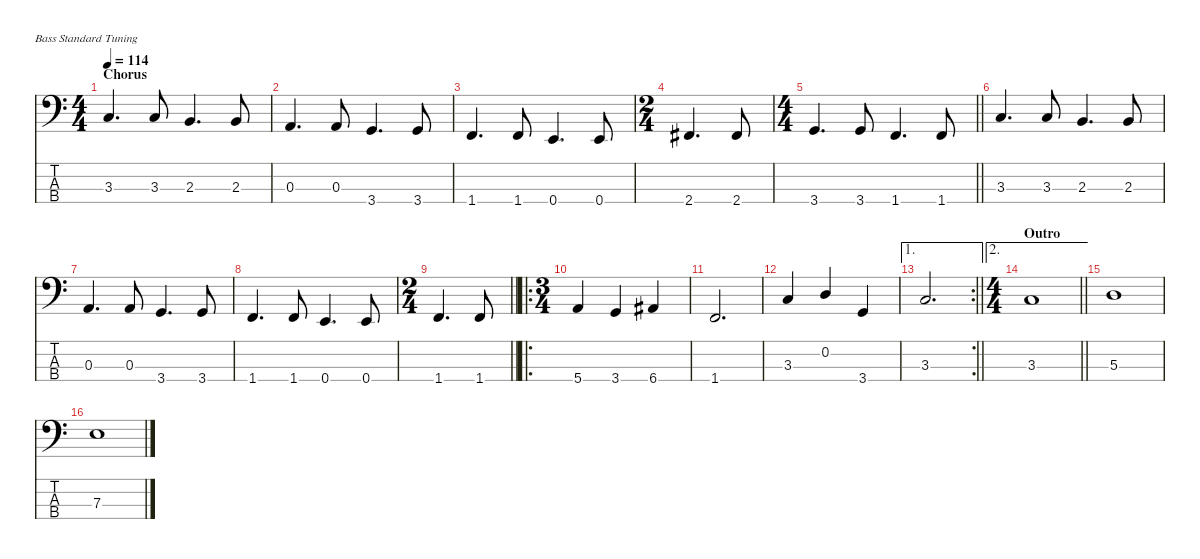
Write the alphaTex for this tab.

\defaultSystemsLayout 4
\hideDynamics
\bracketExtendMode nobrackets
\singleTrackTrackNamePolicy hidden
\multiTrackTrackNamePolicy hidden
\firstSystemTrackNameMode fullname
\firstSystemTrackNameOrientation horizontal
\otherSystemsTrackNameOrientation horizontal
\track ("Bass" "el.bs.") {defaultSystemsLayout 8 instrument electricbassfinger}
\staff {score tabs}
\tuning (G2 D2 A1 E1)
\ts (4 4)
\section ("" "Chorus")
\tempo 114
\clef f4
\ks c
3.3.4{d dy f beam Up} 3.3.8{beam Up} 2.3.4{d beam Up} 2.3.8{beam Up} |
0.3.4{d beam Up} 0.3.8{beam Up} 3.4.4{d beam Up} 3.4.8{beam Up} |
1.4.4{d beam Up} 1.4.8{beam Up} 0.4.4{d beam Up} 0.4.8{beam Up} |
\ts (2 4)
\beaming (8 2 2 2 2)
2.4{acc #}.4{d beam Up} 2.4{acc #}.8{beam Up} |
\ts (4 4)
\beaming (8 2 2 2 2)
\barLineRight lightlight
3.4.4{d beam Up} 3.4.8{beam Up} 1.4.4{d beam Up} 1.4.8{beam Up} |
3.3.4{d beam Up} 3.3.8{beam Up} 2.3.4{d beam Up} 2.3.8{beam Up} |
0.3.4{d beam Up} 0.3.8{beam Up} 3.4.4{d beam Up} 3.4.8{beam Up} |
1.4.4{d beam Up} 1.4.8{beam Up} 0.4.4{d beam Up} 0.4.8{beam Up} |
\ts (2 4)
\beaming (8 2 2 2 2)
\barLineRight lightlight
1.4.4{d beam Up} 1.4.8{beam Up} |
\ro
\ts (3 4)
\beaming (8 2 2 2 2)
5.4.4{beam Up} 3.4.4{beam Up} 6.4{acc #}.4{beam Up} |
1.4.2{d beam Up} |
3.3.4{beam Up} 0.2.4{beam Up} 3.4.4{beam Up} |
\ae 1
\rc 2
\barLineRight lightlight
3.3.2{d beam Up} |
\ae 2
\ts (4 4)
\beaming (8 2 2 2 2)
\section ("" "Outro")
\barLineRight lightlight
3.3.1{beam Up} |
5.3.1{beam Down} |
7.3.1{beam Down}
